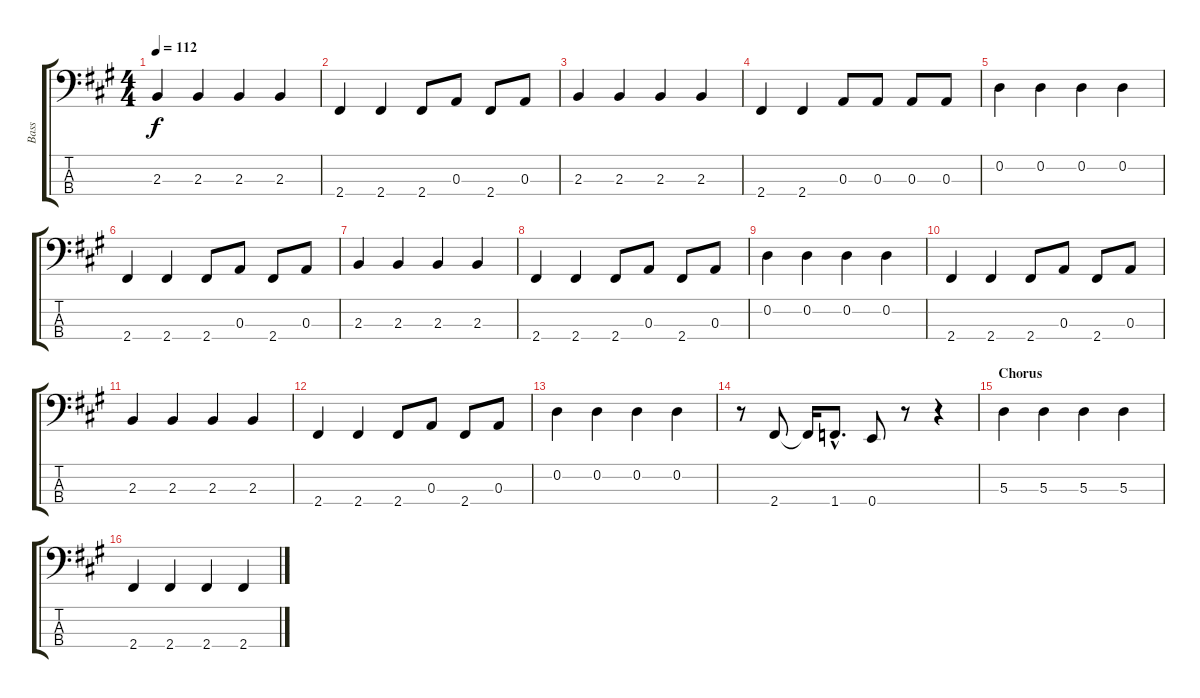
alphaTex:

\track ("Bass" "Bass") {instrument electricbassfinger}
\staff {score tabs}
\tuning (G2 D2 A1 E1) {hide}
\ts (4 4)
\tempo 112
\clef f4
\ks a
2.3.4{dy f} 2.3.4 2.3.4 2.3.4 |
2.4.4 2.4.4 2.4.8 0.3.8 2.4.8 0.3.8 |
2.3.4 2.3.4 2.3.4 2.3.4 |
2.4.4 2.4.4 0.3.8 0.3.8 0.3.8 0.3.8 |
0.2.4 0.2.4 0.2.4 0.2.4 |
2.4.4 2.4.4 2.4.8 0.3.8 2.4.8 0.3.8 |
2.3.4 2.3.4 2.3.4 2.3.4 |
2.4.4 2.4.4 2.4.8 0.3.8 2.4.8 0.3.8 |
0.2.4 0.2.4 0.2.4 0.2.4 |
2.4.4 2.4.4 2.4.8 0.3.8 2.4.8 0.3.8 |
2.3.4 2.3.4 2.3.4 2.3.4 |
2.4.4 2.4.4 2.4.8 0.3.8 2.4.8 0.3.8 |
0.2.4 0.2.4 0.2.4 0.2.4 |
r.8 2.4.8 2.4{t}.16 1.4{hac}.8{d} 0.4.8 r.8 r.4 |
\section ("" "Chorus")
5.3.4 5.3.4 5.3.4 5.3.4 |
2.4.4 2.4.4 2.4.4 2.4.4
